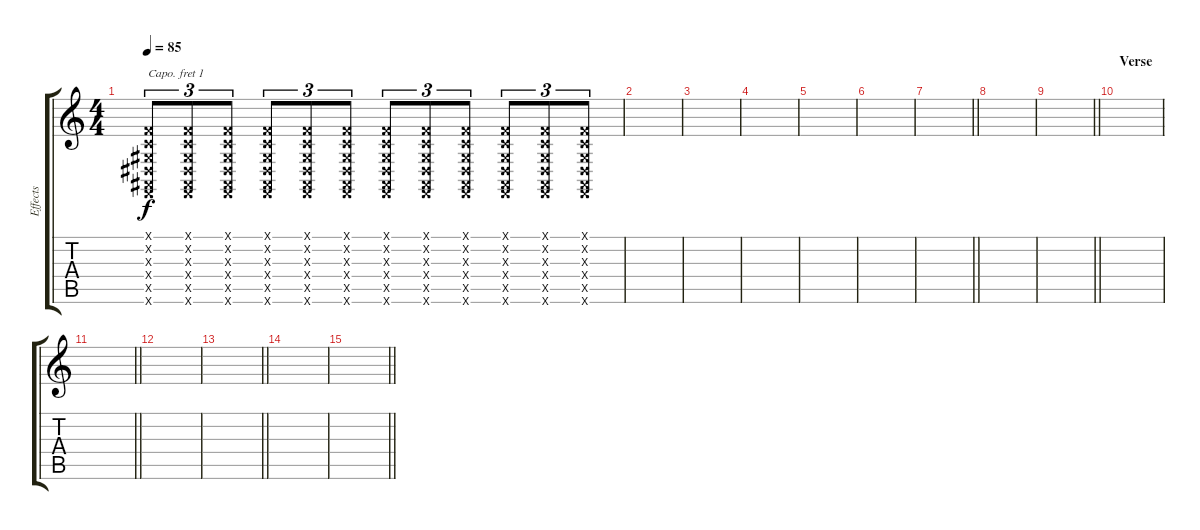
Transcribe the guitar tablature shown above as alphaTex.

\track ("Effects" "Effects") {instrument electricpiano1}
\staff {score tabs}
\capo 1
\tuning (E4 B3 G3 D3 A2 E2) {hide}
\ts (4 4)
\tempo 85
\clef g2
\ks c
(0.1{x} 0.2{x} 0.3{x} 0.4{x} 0.5{x} 0.6{x}).8{tu (3 2) dy f volume 16} (0.1{x} 0.2{x} 0.3{x} 0.4{x} 0.5{x} 0.6{x}).8{tu (3 2)} (0.1{x} 0.2{x} 0.3{x} 0.4{x} 0.5{x} 0.6{x}).8{tu (3 2)} (0.1{x} 0.2{x} 0.3{x} 0.4{x} 0.5{x} 0.6{x}).8{tu (3 2)} (0.1{x} 0.2{x} 0.3{x} 0.4{x} 0.5{x} 0.6{x}).8{tu (3 2)} (0.1{x} 0.2{x} 0.3{x} 0.4{x} 0.5{x} 0.6{x}).8{tu (3 2)} (0.1{x} 0.2{x} 0.3{x} 0.4{x} 0.5{x} 0.6{x}).8{tu (3 2)} (0.1{x} 0.2{x} 0.3{x} 0.4{x} 0.5{x} 0.6{x}).8{tu (3 2)} (0.1{x} 0.2{x} 0.3{x} 0.4{x} 0.5{x} 0.6{x}).8{tu (3 2)} (0.1{x} 0.2{x} 0.3{x} 0.4{x} 0.5{x} 0.6{x}).8{tu (3 2)} (0.1{x} 0.2{x} 0.3{x} 0.4{x} 0.5{x} 0.6{x}).8{tu (3 2)} (0.1{x} 0.2{x} 0.3{x} 0.4{x} 0.5{x} 0.6{x}).8{tu (3 2)} |
|
|
|
|
|
\barLineRight lightlight
|
|
\barLineRight lightlight
|
\section ("" "Verse")
|
\barLineRight lightlight
|
|
\barLineRight lightlight
|
|
\barLineRight lightlight
